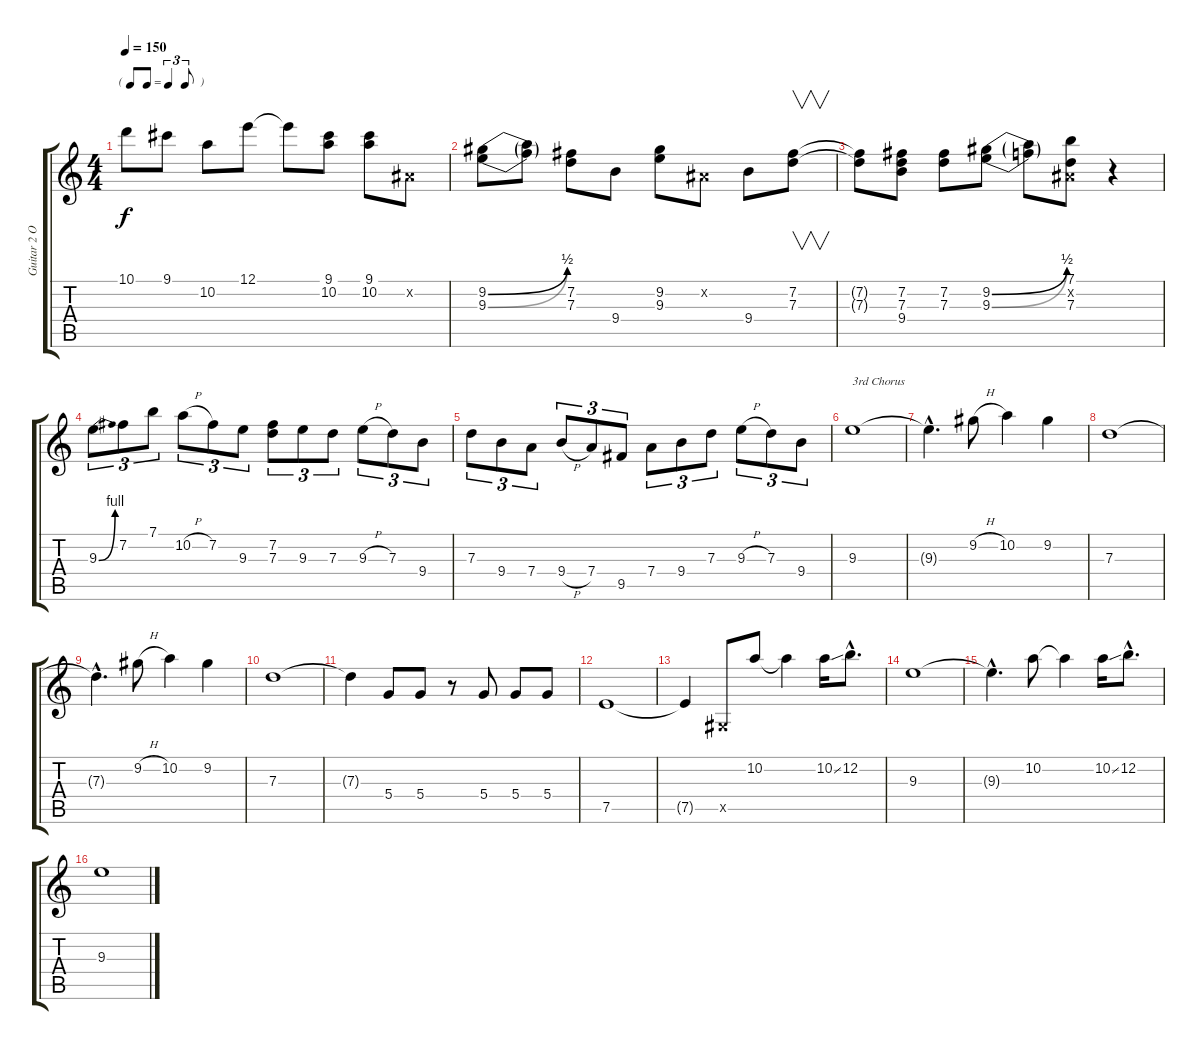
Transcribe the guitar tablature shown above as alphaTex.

\track ("Guitar 2 Overdrive" "Guitar 2 O") {instrument overdrivenguitar}
\staff {score tabs}
\tuning (E4 B3 G3 D3 A2 E2) {hide}
\ts (4 4)
\tf triplet8th
\tempo 150
\clef g2
\ks c
10.1{t}.8{dy f} 9.1.8 10.2.8 12.1.8 12.1{t}.8 (9.1 10.2).8 (9.1 10.2).8 -1.2{x}.8 |
(9.2{be (bend 0 0 60 2)} 9.3{be (bend 0 0 60 2)}).8 (9.2{t} 9.3{t}).8 (7.2 7.3).8 9.4.8 (9.2 9.3).8 -1.2{x}.8 9.4.8 (7.2 7.3).8{v} |
(7.2{t} 7.3{t}).8 (7.2 7.3 9.4).8 (7.2 7.3).8 (9.2{be (bend 0 0 60 2)} 9.3{be (bend 0 0 60 2)}).8 (9.2{t} 9.3{t}).8 (7.1 -1.2{x} 7.3).8 r.4 |
9.3{be (bend 0 0 60 4)}.8{tu (3 2)} 7.2.8{tu (3 2)} 7.1.8{tu (3 2)} 10.2{h}.8{tu (3 2)} 7.2.8{tu (3 2)} 9.3.8{tu (3 2)} (7.2 7.3).8{tu (3 2)} 9.3.8{tu (3 2)} 7.3.8{tu (3 2)} 9.3{h}.8{tu (3 2)} 7.3.8{tu (3 2)} 9.4.8{tu (3 2)} |
7.3.8{tu (3 2)} 9.4.8{tu (3 2)} 7.4.8{tu (3 2)} 9.4{h}.8{tu (3 2)} 7.4.8{tu (3 2)} 9.5.8{tu (3 2)} 7.4.8{tu (3 2)} 9.4.8{tu (3 2)} 7.3.8{tu (3 2)} 9.3{h}.8{tu (3 2)} 7.3.8{tu (3 2)} 9.4.8{tu (3 2)} |
9.3.1{txt "3rd Chorus"} |
9.3{hac t}.4{d} 9.2{h}.8 10.2.4 9.2.4 |
7.3.1 |
7.3{hac t}.4{d} 9.2{h}.8 10.2.4 9.2.4 |
7.3.1 |
7.3{t}.4 5.4.8 5.4.8 r.8 5.4.8 5.4.8 5.4.8 |
7.5.1 |
7.5{t}.4 -1.5{x}.8 10.2.8 10.2{t}.4 10.2{ss}.16 12.2{hac}.8{d} |
9.3.1 |
9.3{hac t}.4{d} 10.2.8 10.2{t}.4 10.2{ss}.16 12.2{hac}.8{d} |
9.3.1
